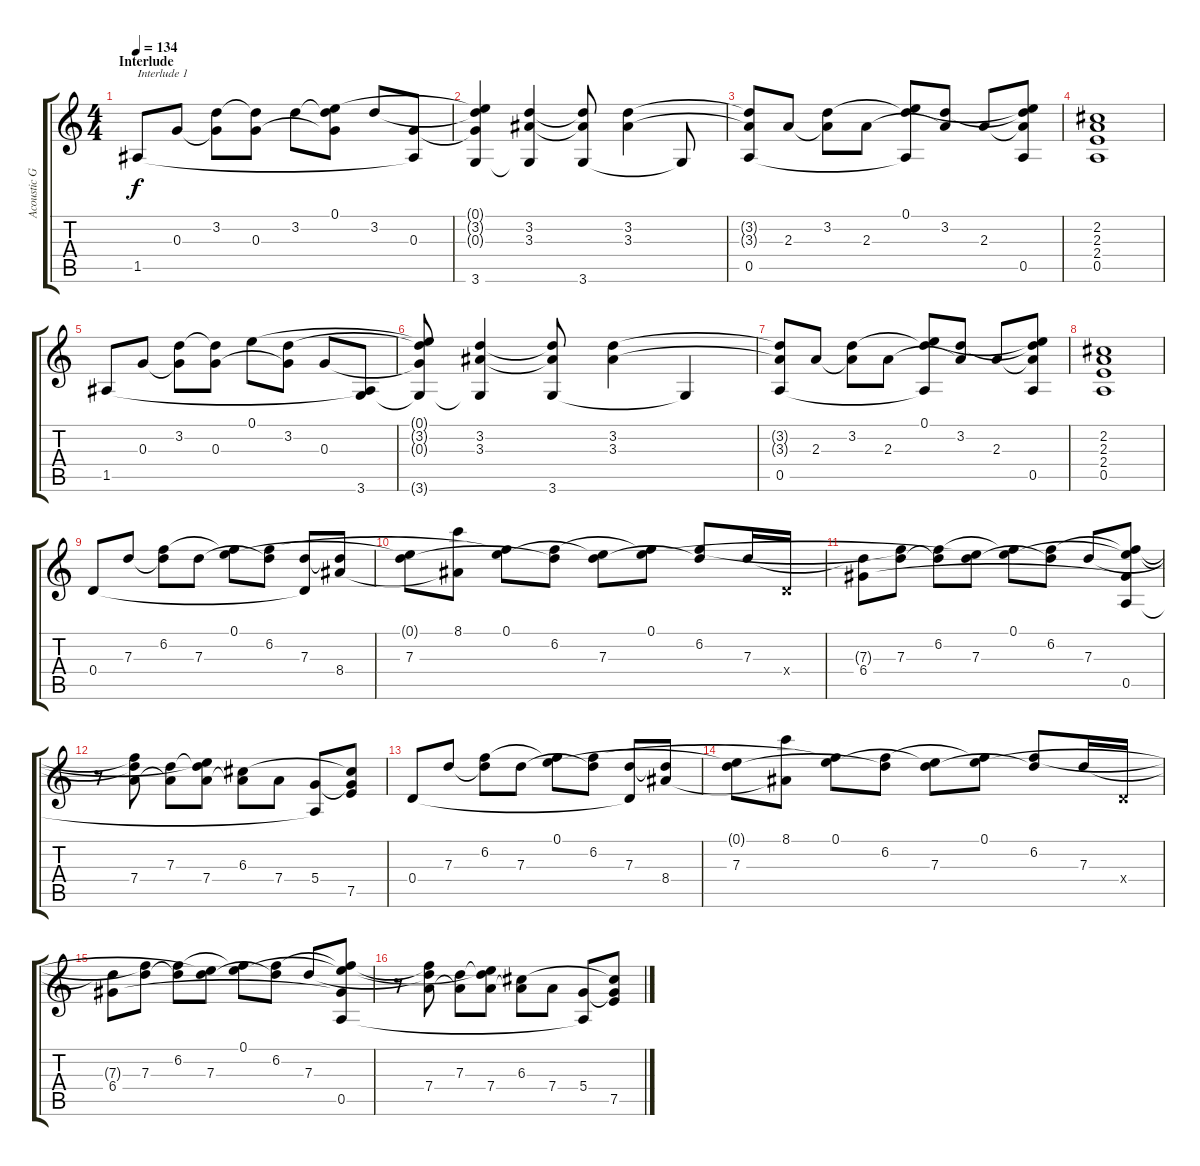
\track ("Acoustic Guitar" "Acoustic G") {instrument acousticguitarsteel}
\staff {score tabs}
\tuning (E4 B3 G3 D3 A2 E2) {hide}
\ts (4 4)
\section ("" "Interlude")
\tempo 134
\clef g2
\ks c
1.5.8{txt "Interlude 1" dy f} 0.3.8 (3.2 0.3{t}).8 (3.2{t} 0.3).8 3.2.8 (0.1 3.2{t} 0.3{t}).8 3.2.8 (0.3 1.5{t}).8 |
(0.1{t} 3.2{t} 0.3{t} 3.6).4 (3.2 3.3 3.6{t}).4 (3.2{t} 3.3{t} 3.6).8 (3.2 3.3).4 3.6{t}.8 |
(3.2{t} 3.3{t} 0.5).8 2.3.8 (3.2 2.3{t}).8 2.3.8 (0.1 3.2{t} 0.5{t}).8 (3.2 2.3{t}).8 2.3.8 (0.1{t} 3.2{t} 2.3{t} 0.5).8 |
(2.2 2.3 2.4 0.5).1 |
1.5.8 0.3.8 (3.2 0.3{t}).8 (3.2{t} 0.3).8 0.1.8 (3.2 0.3{t}).8 0.3.8 (1.5{t} 3.6).8 |
(0.1{t} 3.2{t} 0.3{t} 3.6{t}).8 (3.2 3.3 3.6{t}).4 (3.2{t} 3.3{t} 3.6).8 (3.2 3.3).4 3.6{t}.4 |
(3.2{t} 3.3{t} 0.5).8 2.3.8 (3.2 2.3{t}).8 2.3.8 (0.1 3.2{t} 0.5{t}).8 (3.2 2.3{t}).8 2.3.8 (0.1{t} 3.2{t} 2.3{t} 0.5).8 |
(2.2 2.3 2.4 0.5).1 |
0.4.8 7.3.8 (6.2 7.3{t}).8 7.3.8 (0.1 6.2{t}).8 (6.2 7.3{t}).8 (7.3 0.4{t}).8 (7.3{t} 8.4).8 |
(0.1{t} 7.3).8 (8.1 8.4{t}).8 (0.1 6.2{t}).8 (6.2 7.3{t}).8 (0.1{t} 7.3).8 (0.1 6.2{t}).8 (6.2 7.3{t}).8 7.3.16 0.4{x}.16{volume 12 instrument guitarfretnoise} |
(7.3{t} 6.4).8{volume 11 instrument acousticguitarsteel} (6.2{t} 7.3).8 (6.2 7.3{t}).8 (0.1{t} 7.3).8 (0.1 6.2{t}).8 (6.2 7.3{t}).8 7.3.8 (0.1{t} 6.2{t} 6.4{t} 0.5).8 |
r.8 (6.2{t} 7.3{t} 7.4).8 (7.3 7.4{t}).8 (0.1{t} 7.3{t} 7.4).8 (6.3 7.4{t}).8 7.4.8 (5.4 0.5{t}).8 (6.3{t} 5.4{t} 7.5).8 |
0.4.8 7.3.8 (6.2 7.3{t}).8 7.3.8 (0.1 6.2{t}).8 (6.2 7.3{t}).8 (7.3 0.4{t}).8 (7.3{t} 8.4).8 |
(0.1{t} 7.3).8 (8.1 8.4{t}).8 (0.1 6.2{t}).8 (6.2 7.3{t}).8 (0.1{t} 7.3).8 (0.1 6.2{t}).8 (6.2 7.3{t}).8 7.3.16 0.4{x}.16{volume 12 instrument guitarfretnoise} |
(7.3{t} 6.4).8{volume 11 instrument acousticguitarsteel} (6.2{t} 7.3).8 (6.2 7.3{t}).8 (0.1{t} 7.3).8 (0.1 6.2{t}).8 (6.2 7.3{t}).8 7.3.8 (0.1{t} 6.2{t} 6.4{t} 0.5).8 |
r.8 (6.2{t} 7.3{t} 7.4).8 (7.3 7.4{t}).8 (0.1{t} 7.3{t} 7.4).8 (6.3 7.4{t}).8 7.4.8 (5.4 0.5{t}).8 (6.3{t} 5.4{t} 7.5).8
